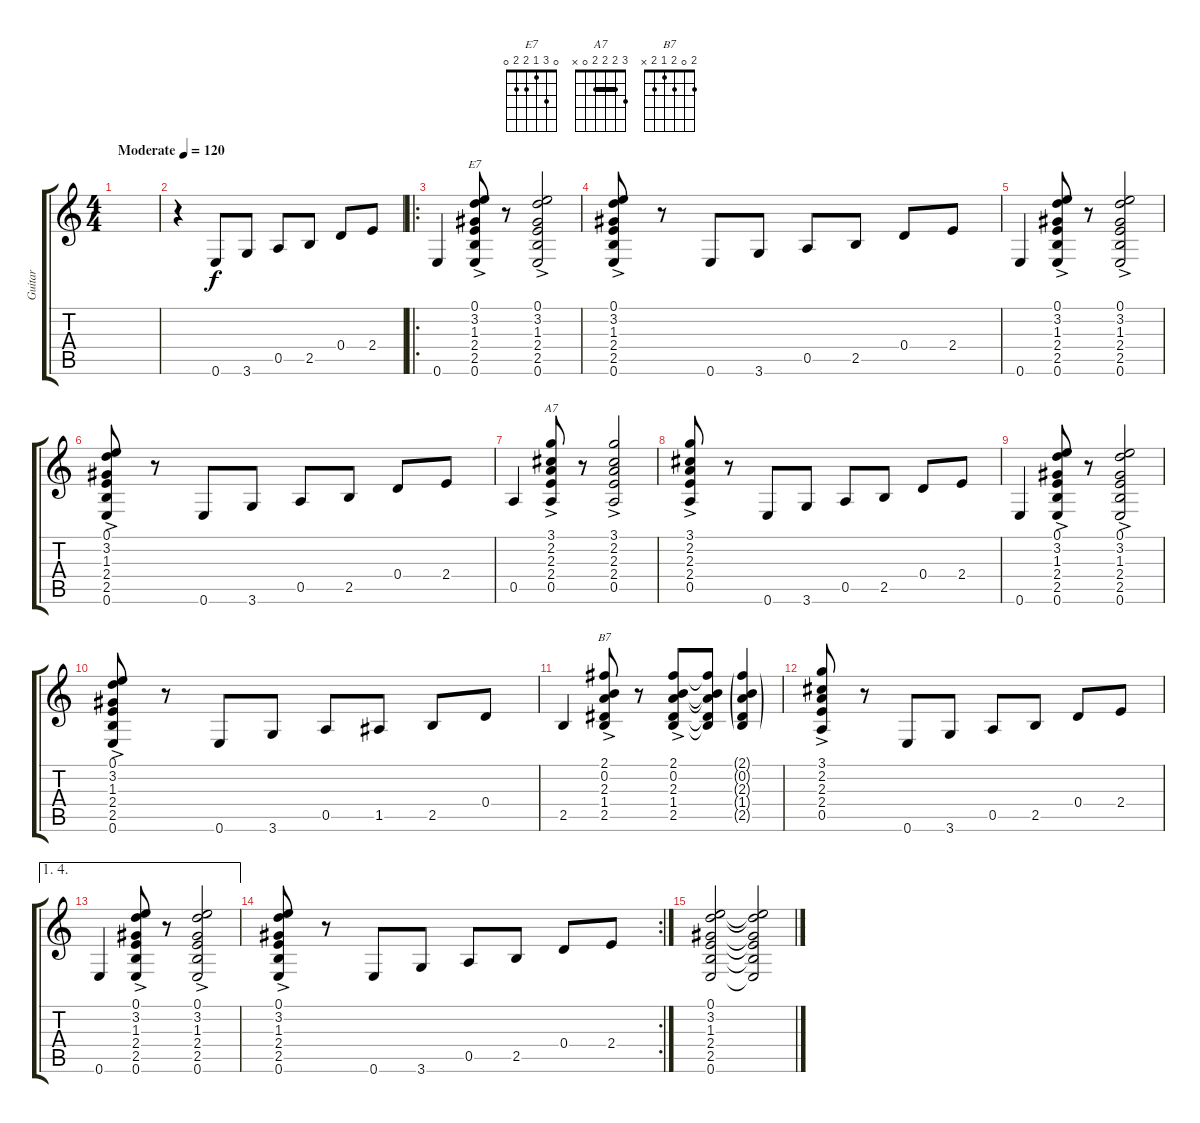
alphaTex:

\track ("Guitar" "Guitar") {instrument overdrivenguitar}
\staff {score tabs}
\tuning (E4 B3 G3 D3 A2 E2) {hide}
\chord ("E7" 0 3 1 2 2 0)
\chord ("A7" 3 2 2 2 0 x) {barre 2}
\chord ("B7" 2 0 2 1 2 x)
\ts (4 4)
\tempo (120 "Moderate")
\clef g2
\ks c
|
r.4 0.6.8 3.6.8 0.5.8 2.5.8 0.4.8 2.4.8 |
\ro
0.6.4 (0.1{ac} 3.2{ac} 1.3{ac} 2.4{ac} 2.5{ac} 0.6{ac}).8{ch "E7"} r.8 (0.1{ac} 3.2{ac} 1.3{ac} 2.4{ac} 2.5{ac} 0.6{ac}).2 |
(0.1{ac} 3.2{ac} 1.3{ac} 2.4{ac} 2.5{ac} 0.6{ac}).8 r.8 0.6.8 3.6.8 0.5.8 2.5.8 0.4.8 2.4.8 |
0.6.4 (0.1{ac} 3.2{ac} 1.3{ac} 2.4{ac} 2.5{ac} 0.6{ac}).8 r.8 (0.1{ac} 3.2{ac} 1.3{ac} 2.4{ac} 2.5{ac} 0.6{ac}).2 |
(0.1{ac} 3.2{ac} 1.3{ac} 2.4{ac} 2.5{ac} 0.6{ac}).8 r.8 0.6.8 3.6.8 0.5.8 2.5.8 0.4.8 2.4.8 |
0.5.4 (3.1{ac} 2.2{ac} 2.3{ac} 2.4{ac} 0.5{ac}).8{ch "A7"} r.8 (3.1{ac} 2.2{ac} 2.3{ac} 2.4{ac} 0.5{ac}).2 |
(3.1{ac} 2.2{ac} 2.3{ac} 2.4{ac} 0.5{ac}).8 r.8 0.6.8 3.6.8 0.5.8 2.5.8 0.4.8 2.4.8 |
0.6.4 (0.1{ac} 3.2{ac} 1.3{ac} 2.4{ac} 2.5{ac} 0.6{ac}).8 r.8 (0.1{ac} 3.2{ac} 1.3{ac} 2.4{ac} 2.5{ac} 0.6{ac}).2 |
(0.1{ac} 3.2{ac} 1.3{ac} 2.4{ac} 2.5{ac} 0.6{ac}).8 r.8 0.6.8 3.6.8 0.5.8 1.5.8 2.5.8 0.4.8 |
2.5.4 (2.1{ac} 0.2{ac} 2.3{ac} 1.4{ac} 2.5{ac}).8{ch "B7"} r.8 (2.1{ac} 0.2{ac} 2.3{ac} 1.4{ac} 2.5{ac}).8 (2.1{t} 0.2{t} 2.3{t} 1.4{t} 2.5{t}).8 (2.1{g} 0.2{g} 2.3{g} 1.4{g} 2.5{g}).4 |
(3.1{ac} 2.2{ac} 2.3{ac} 2.4{ac} 0.5{ac}).8 r.8 0.6.8 3.6.8 0.5.8 2.5.8 0.4.8 2.4.8 |
\ae (1 4)
0.6.4 (0.1{ac} 3.2{ac} 1.3{ac} 2.4{ac} 2.5{ac} 0.6{ac}).8 r.8 (0.1{ac} 3.2{ac} 1.3{ac} 2.4{ac} 2.5{ac} 0.6{ac}).2 |
\rc 2
(0.1{ac} 3.2{ac} 1.3{ac} 2.4{ac} 2.5{ac} 0.6{ac}).8 r.8 0.6.8 3.6.8 0.5.8 2.5.8 0.4.8 2.4.8 |
(0.1 3.2 1.3 2.4 2.5 0.6).2 (0.1{t} 3.2{t} 1.3{t} 2.4{t} 2.5{t} 0.6{t}).2
